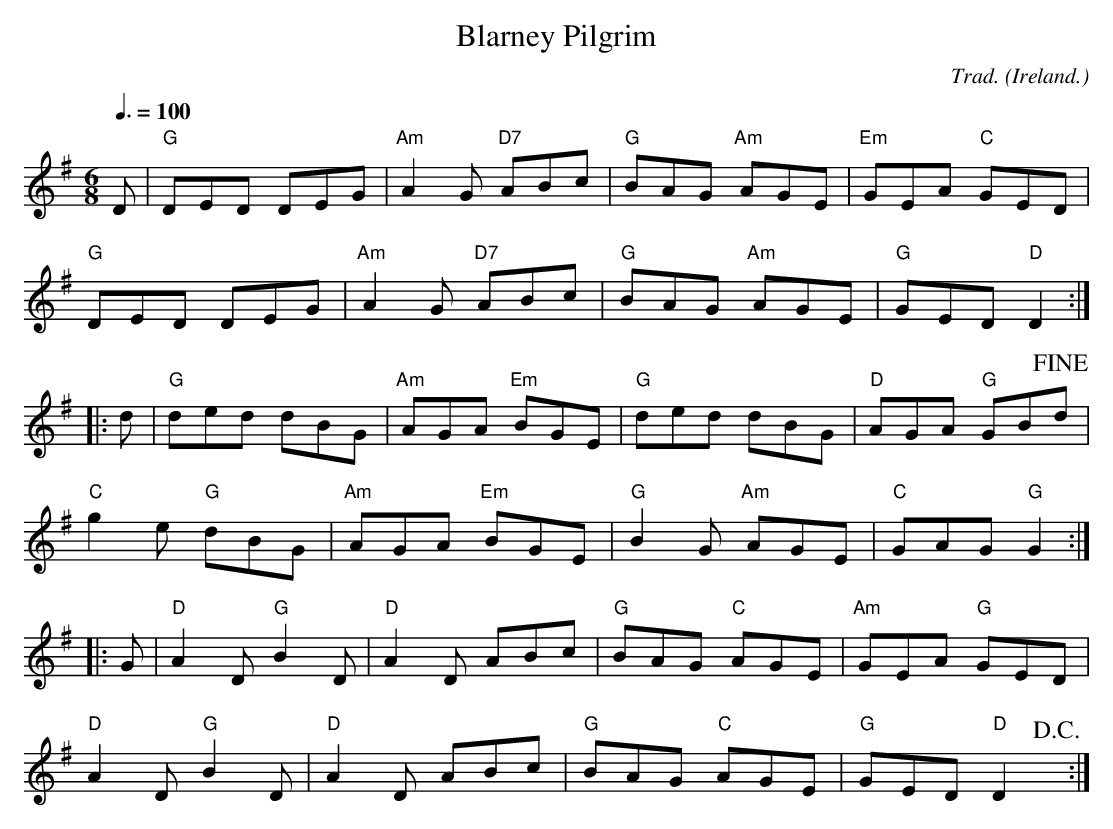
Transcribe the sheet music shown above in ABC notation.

X:1
T:Blarney Pilgrim
C:Trad.
O:Ireland.
M:6/8
L:1/8
Q:3/8=100
K:G
D|"G"DED DEG|"Am"A2G "D7"ABc|"G"BAG "Am"AGE|"Em"GEA "C"GED|
"G"DED DEG|"Am"A2G "D7"ABc|"G"BAG "Am"AGE|"G"GED "D"D2:|
|:d|"G"ded dBG|"Am"AGA "Em"BGE|"G"ded dBG|"D"AGA "G"GB!fine!d|
"C"g2e "G"dBG|"Am"AGA "Em"BGE|"G"B2G "Am"AGE|"C"GAG "G"G2:|
|:G|"D"A2D "G"B2D|"D"A2D ABc|"G"BAG "C"AGE|"Am"GEA "G"GED|
"D"A2D "G"B2D|"D"A2D ABc|"G"BAG "C"AGE|"G"GED "D"D2!D.C.!y:|
